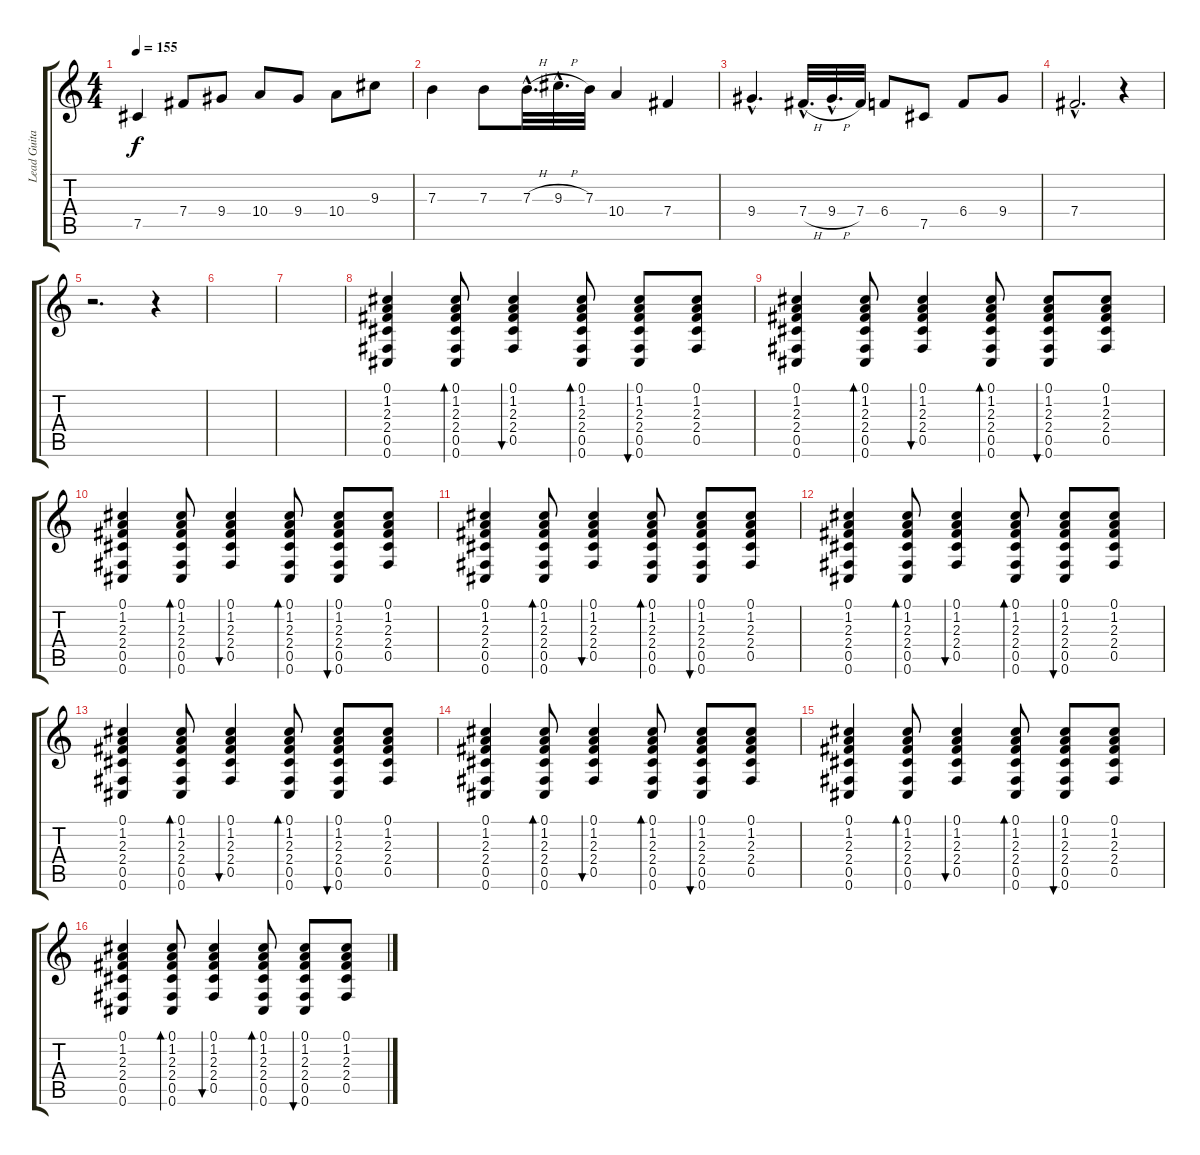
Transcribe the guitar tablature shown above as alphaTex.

\track ("Lead Guitar" "Lead Guita") {instrument acousticguitarsteel}
\staff {score tabs}
\tuning (Db4 Ab3 E3 B2 Gb2 Db2) {hide}
\ts (4 4)
\tempo 155
\clef g2
\ks c
7.5.4{dy f} 7.4.8 9.4.8 10.4.8 9.4.8 10.4.8 9.3.8 |
7.3.4 7.3.8 7.3{h hac}.32{d} 9.3{h hac}.32{d} 7.3.32 10.4.4 7.4.4 |
9.4{hac}.4{d} 7.4{h hac}.32{d} 9.4{h hac}.32{d} 7.4.32 6.4.8 7.5.8 6.4.8 9.4.8 |
7.4{hac}.2{d} r.4 |
r.2{d} r.4 |
|
|
(0.1 1.2 2.3 2.4 0.5 0.6).4 (0.1 1.2 2.3 2.4 0.5 0.6).8{bd 60} (0.1 1.2 2.3 2.4 0.5).4{bu 60} (0.1 1.2 2.3 2.4 0.5 0.6).8{bd 60} (0.1 1.2 2.3 2.4 0.5 0.6).8{bu 60} (0.1 1.2 2.3 2.4 0.5).8 |
(0.1 1.2 2.3 2.4 0.5 0.6).4 (0.1 1.2 2.3 2.4 0.5 0.6).8{bd 60} (0.1 1.2 2.3 2.4 0.5).4{bu 60} (0.1 1.2 2.3 2.4 0.5 0.6).8{bd 60} (0.1 1.2 2.3 2.4 0.5 0.6).8{bu 60} (0.1 1.2 2.3 2.4 0.5).8 |
(0.1 1.2 2.3 2.4 0.5 0.6).4 (0.1 1.2 2.3 2.4 0.5 0.6).8{bd 60} (0.1 1.2 2.3 2.4 0.5).4{bu 60} (0.1 1.2 2.3 2.4 0.5 0.6).8{bd 60} (0.1 1.2 2.3 2.4 0.5 0.6).8{bu 60} (0.1 1.2 2.3 2.4 0.5).8 |
(0.1 1.2 2.3 2.4 0.5 0.6).4 (0.1 1.2 2.3 2.4 0.5 0.6).8{bd 60} (0.1 1.2 2.3 2.4 0.5).4{bu 60} (0.1 1.2 2.3 2.4 0.5 0.6).8{bd 60} (0.1 1.2 2.3 2.4 0.5 0.6).8{bu 60} (0.1 1.2 2.3 2.4 0.5).8 |
(0.1 1.2 2.3 2.4 0.5 0.6).4 (0.1 1.2 2.3 2.4 0.5 0.6).8{bd 60} (0.1 1.2 2.3 2.4 0.5).4{bu 60} (0.1 1.2 2.3 2.4 0.5 0.6).8{bd 60} (0.1 1.2 2.3 2.4 0.5 0.6).8{bu 60} (0.1 1.2 2.3 2.4 0.5).8 |
(0.1 1.2 2.3 2.4 0.5 0.6).4 (0.1 1.2 2.3 2.4 0.5 0.6).8{bd 60} (0.1 1.2 2.3 2.4 0.5).4{bu 60} (0.1 1.2 2.3 2.4 0.5 0.6).8{bd 60} (0.1 1.2 2.3 2.4 0.5 0.6).8{bu 60} (0.1 1.2 2.3 2.4 0.5).8 |
(0.1 1.2 2.3 2.4 0.5 0.6).4 (0.1 1.2 2.3 2.4 0.5 0.6).8{bd 60} (0.1 1.2 2.3 2.4 0.5).4{bu 60} (0.1 1.2 2.3 2.4 0.5 0.6).8{bd 60} (0.1 1.2 2.3 2.4 0.5 0.6).8{bu 60} (0.1 1.2 2.3 2.4 0.5).8 |
(0.1 1.2 2.3 2.4 0.5 0.6).4 (0.1 1.2 2.3 2.4 0.5 0.6).8{bd 60} (0.1 1.2 2.3 2.4 0.5).4{bu 60} (0.1 1.2 2.3 2.4 0.5 0.6).8{bd 60} (0.1 1.2 2.3 2.4 0.5 0.6).8{bu 60} (0.1 1.2 2.3 2.4 0.5).8 |
(0.1 1.2 2.3 2.4 0.5 0.6).4{volume 13} (0.1 1.2 2.3 2.4 0.5 0.6).8{bd 60} (0.1 1.2 2.3 2.4 0.5).4{bu 60} (0.1 1.2 2.3 2.4 0.5 0.6).8{bd 60} (0.1 1.2 2.3 2.4 0.5 0.6).8{bu 60} (0.1 1.2 2.3 2.4 0.5).8
